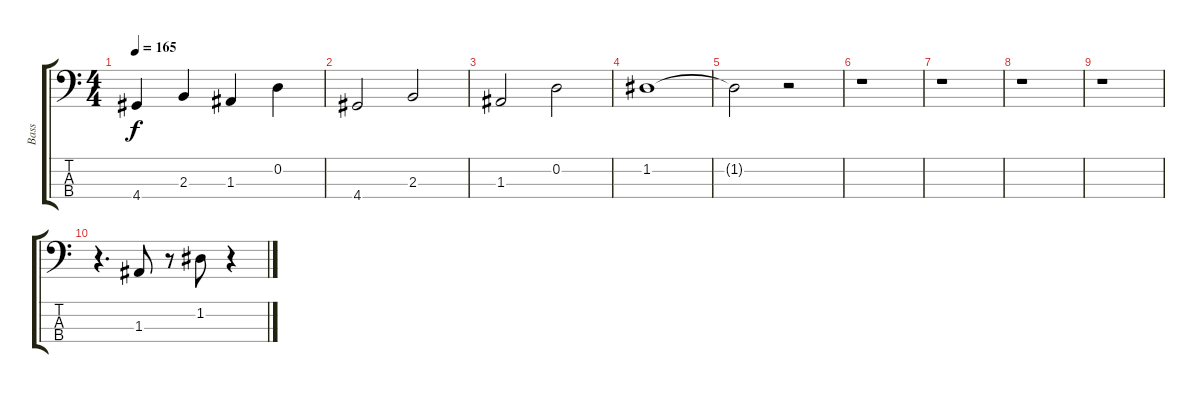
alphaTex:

\track ("Bass" "Bass") {instrument electricbassfinger}
\staff {score tabs}
\tuning (G2 D2 A1 E1) {hide}
\ts (4 4)
\tempo 165
\clef f4
\ks c
4.4.4{dy f} 2.3.4 1.3.4 0.2.4 |
4.4.2 2.3.2 |
1.3.2 0.2.2 |
1.2.1 |
1.2{t}.2 r.2 |
r.1 |
r.1 |
r.1 |
r.1 |
r.4{d} 1.3.8 r.8 1.2.8 r.4
